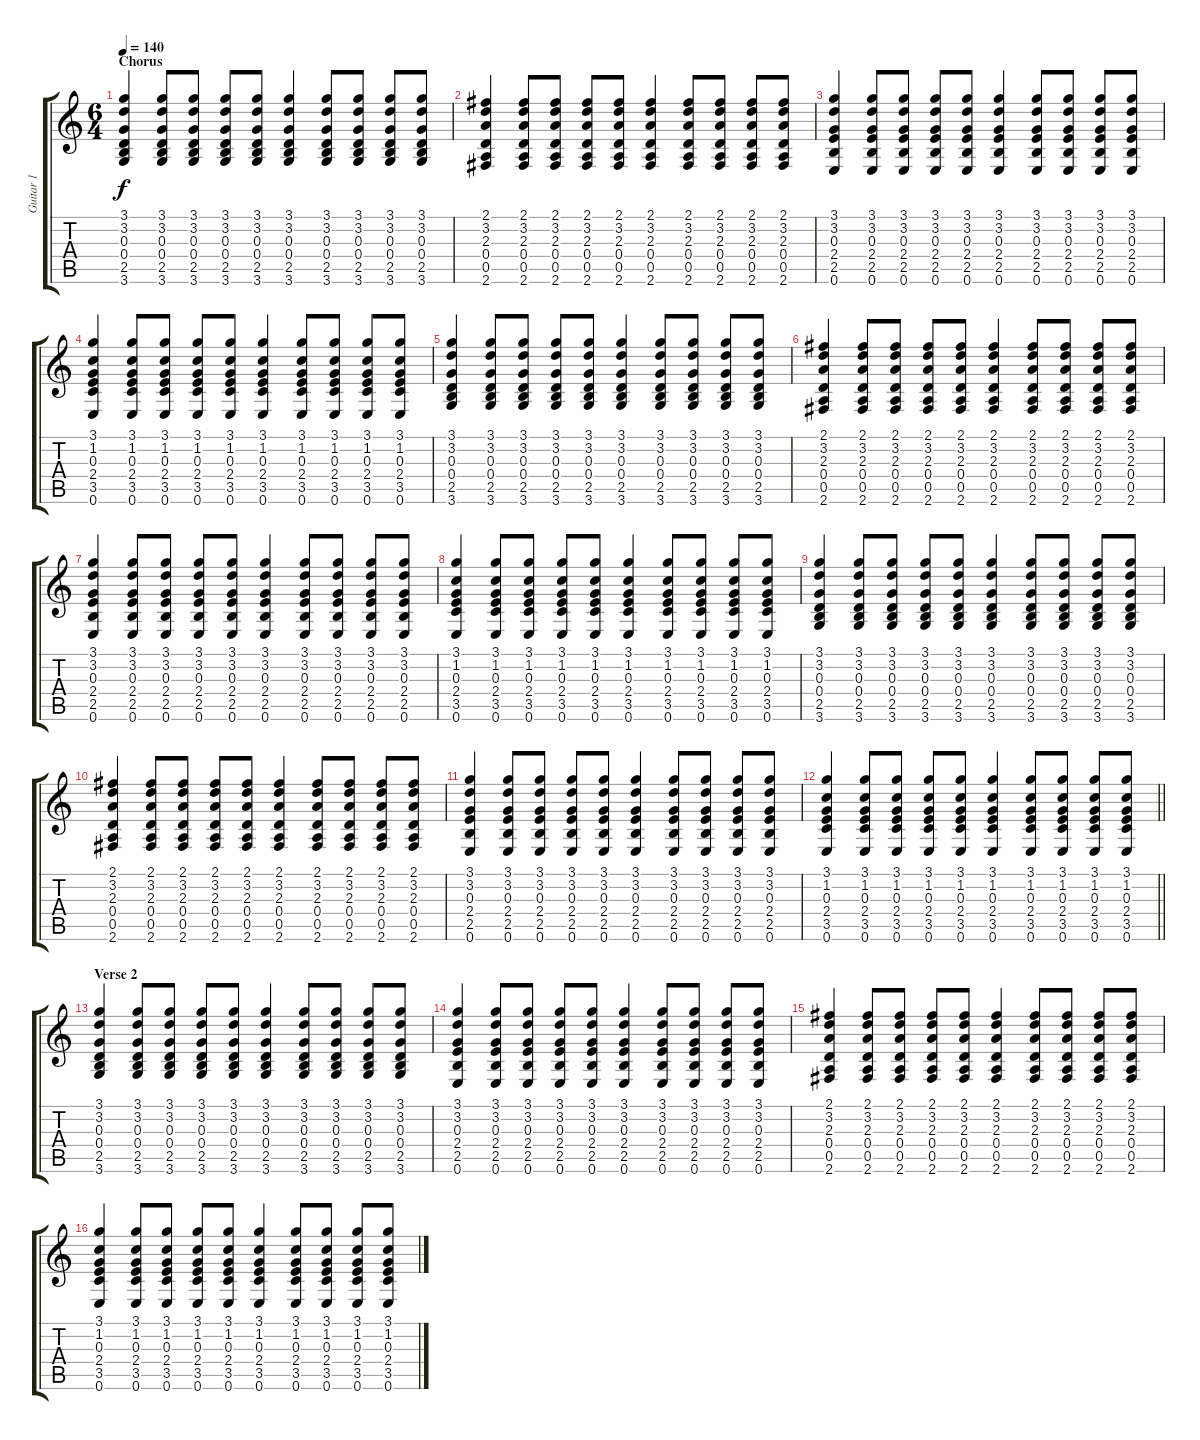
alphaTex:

\track ("Guitar 1" "Guitar 1") {instrument acousticguitarsteel}
\staff {score tabs}
\tuning (E4 B3 G3 D3 A2 E2) {hide}
\ts (6 4)
\section ("" "Chorus")
\tempo 140
\clef g2
\ks c
(3.1 3.2 0.3 0.4 2.5 3.6).4{dy f} (3.1 3.2 0.3 0.4 2.5 3.6).8 (3.1 3.2 0.3 0.4 2.5 3.6).8 (3.1 3.2 0.3 0.4 2.5 3.6).8 (3.1 3.2 0.3 0.4 2.5 3.6).8 (3.1 3.2 0.3 0.4 2.5 3.6).4 (3.1 3.2 0.3 0.4 2.5 3.6).8 (3.1 3.2 0.3 0.4 2.5 3.6).8 (3.1 3.2 0.3 0.4 2.5 3.6).8 (3.1 3.2 0.3 0.4 2.5 3.6).8 |
(2.1 3.2 2.3 0.4 0.5 2.6).4 (2.1 3.2 2.3 0.4 0.5 2.6).8 (2.1 3.2 2.3 0.4 0.5 2.6).8 (2.1 3.2 2.3 0.4 0.5 2.6).8 (2.1 3.2 2.3 0.4 0.5 2.6).8 (2.1 3.2 2.3 0.4 0.5 2.6).4 (2.1 3.2 2.3 0.4 0.5 2.6).8 (2.1 3.2 2.3 0.4 0.5 2.6).8 (2.1 3.2 2.3 0.4 0.5 2.6).8 (2.1 3.2 2.3 0.4 0.5 2.6).8 |
(3.1 3.2 0.3 2.4 2.5 0.6).4 (3.1 3.2 0.3 2.4 2.5 0.6).8 (3.1 3.2 0.3 2.4 2.5 0.6).8 (3.1 3.2 0.3 2.4 2.5 0.6).8 (3.1 3.2 0.3 2.4 2.5 0.6).8 (3.1 3.2 0.3 2.4 2.5 0.6).4 (3.1 3.2 0.3 2.4 2.5 0.6).8 (3.1 3.2 0.3 2.4 2.5 0.6).8 (3.1 3.2 0.3 2.4 2.5 0.6).8 (3.1 3.2 0.3 2.4 2.5 0.6).8 |
(3.1 1.2 0.3 2.4 3.5 0.6).4 (3.1 1.2 0.3 2.4 3.5 0.6).8 (3.1 1.2 0.3 2.4 3.5 0.6).8 (3.1 1.2 0.3 2.4 3.5 0.6).8 (3.1 1.2 0.3 2.4 3.5 0.6).8 (3.1 1.2 0.3 2.4 3.5 0.6).4 (3.1 1.2 0.3 2.4 3.5 0.6).8 (3.1 1.2 0.3 2.4 3.5 0.6).8 (3.1 1.2 0.3 2.4 3.5 0.6).8 (3.1 1.2 0.3 2.4 3.5 0.6).8 |
(3.1 3.2 0.3 0.4 2.5 3.6).4 (3.1 3.2 0.3 0.4 2.5 3.6).8 (3.1 3.2 0.3 0.4 2.5 3.6).8 (3.1 3.2 0.3 0.4 2.5 3.6).8 (3.1 3.2 0.3 0.4 2.5 3.6).8 (3.1 3.2 0.3 0.4 2.5 3.6).4 (3.1 3.2 0.3 0.4 2.5 3.6).8 (3.1 3.2 0.3 0.4 2.5 3.6).8 (3.1 3.2 0.3 0.4 2.5 3.6).8 (3.1 3.2 0.3 0.4 2.5 3.6).8 |
(2.1 3.2 2.3 0.4 0.5 2.6).4 (2.1 3.2 2.3 0.4 0.5 2.6).8 (2.1 3.2 2.3 0.4 0.5 2.6).8 (2.1 3.2 2.3 0.4 0.5 2.6).8 (2.1 3.2 2.3 0.4 0.5 2.6).8 (2.1 3.2 2.3 0.4 0.5 2.6).4 (2.1 3.2 2.3 0.4 0.5 2.6).8 (2.1 3.2 2.3 0.4 0.5 2.6).8 (2.1 3.2 2.3 0.4 0.5 2.6).8 (2.1 3.2 2.3 0.4 0.5 2.6).8 |
(3.1 3.2 0.3 2.4 2.5 0.6).4 (3.1 3.2 0.3 2.4 2.5 0.6).8 (3.1 3.2 0.3 2.4 2.5 0.6).8 (3.1 3.2 0.3 2.4 2.5 0.6).8 (3.1 3.2 0.3 2.4 2.5 0.6).8 (3.1 3.2 0.3 2.4 2.5 0.6).4 (3.1 3.2 0.3 2.4 2.5 0.6).8 (3.1 3.2 0.3 2.4 2.5 0.6).8 (3.1 3.2 0.3 2.4 2.5 0.6).8 (3.1 3.2 0.3 2.4 2.5 0.6).8 |
(3.1 1.2 0.3 2.4 3.5 0.6).4 (3.1 1.2 0.3 2.4 3.5 0.6).8 (3.1 1.2 0.3 2.4 3.5 0.6).8 (3.1 1.2 0.3 2.4 3.5 0.6).8 (3.1 1.2 0.3 2.4 3.5 0.6).8 (3.1 1.2 0.3 2.4 3.5 0.6).4 (3.1 1.2 0.3 2.4 3.5 0.6).8 (3.1 1.2 0.3 2.4 3.5 0.6).8 (3.1 1.2 0.3 2.4 3.5 0.6).8 (3.1 1.2 0.3 2.4 3.5 0.6).8 |
(3.1 3.2 0.3 0.4 2.5 3.6).4 (3.1 3.2 0.3 0.4 2.5 3.6).8 (3.1 3.2 0.3 0.4 2.5 3.6).8 (3.1 3.2 0.3 0.4 2.5 3.6).8 (3.1 3.2 0.3 0.4 2.5 3.6).8 (3.1 3.2 0.3 0.4 2.5 3.6).4 (3.1 3.2 0.3 0.4 2.5 3.6).8 (3.1 3.2 0.3 0.4 2.5 3.6).8 (3.1 3.2 0.3 0.4 2.5 3.6).8 (3.1 3.2 0.3 0.4 2.5 3.6).8 |
(2.1 3.2 2.3 0.4 0.5 2.6).4 (2.1 3.2 2.3 0.4 0.5 2.6).8 (2.1 3.2 2.3 0.4 0.5 2.6).8 (2.1 3.2 2.3 0.4 0.5 2.6).8 (2.1 3.2 2.3 0.4 0.5 2.6).8 (2.1 3.2 2.3 0.4 0.5 2.6).4 (2.1 3.2 2.3 0.4 0.5 2.6).8 (2.1 3.2 2.3 0.4 0.5 2.6).8 (2.1 3.2 2.3 0.4 0.5 2.6).8 (2.1 3.2 2.3 0.4 0.5 2.6).8 |
(3.1 3.2 0.3 2.4 2.5 0.6).4 (3.1 3.2 0.3 2.4 2.5 0.6).8 (3.1 3.2 0.3 2.4 2.5 0.6).8 (3.1 3.2 0.3 2.4 2.5 0.6).8 (3.1 3.2 0.3 2.4 2.5 0.6).8 (3.1 3.2 0.3 2.4 2.5 0.6).4 (3.1 3.2 0.3 2.4 2.5 0.6).8 (3.1 3.2 0.3 2.4 2.5 0.6).8 (3.1 3.2 0.3 2.4 2.5 0.6).8 (3.1 3.2 0.3 2.4 2.5 0.6).8 |
\barLineRight lightlight
(3.1 1.2 0.3 2.4 3.5 0.6).4 (3.1 1.2 0.3 2.4 3.5 0.6).8 (3.1 1.2 0.3 2.4 3.5 0.6).8 (3.1 1.2 0.3 2.4 3.5 0.6).8 (3.1 1.2 0.3 2.4 3.5 0.6).8 (3.1 1.2 0.3 2.4 3.5 0.6).4 (3.1 1.2 0.3 2.4 3.5 0.6).8 (3.1 1.2 0.3 2.4 3.5 0.6).8 (3.1 1.2 0.3 2.4 3.5 0.6).8 (3.1 1.2 0.3 2.4 3.5 0.6).8 |
\section ("" "Verse 2")
(3.1 3.2 0.3 0.4 2.5 3.6).4 (3.1 3.2 0.3 0.4 2.5 3.6).8 (3.1 3.2 0.3 0.4 2.5 3.6).8 (3.1 3.2 0.3 0.4 2.5 3.6).8 (3.1 3.2 0.3 0.4 2.5 3.6).8 (3.1 3.2 0.3 0.4 2.5 3.6).4 (3.1 3.2 0.3 0.4 2.5 3.6).8 (3.1 3.2 0.3 0.4 2.5 3.6).8 (3.1 3.2 0.3 0.4 2.5 3.6).8 (3.1 3.2 0.3 0.4 2.5 3.6).8 |
(3.1 3.2 0.3 2.4 2.5 0.6).4 (3.1 3.2 0.3 2.4 2.5 0.6).8 (3.1 3.2 0.3 2.4 2.5 0.6).8 (3.1 3.2 0.3 2.4 2.5 0.6).8 (3.1 3.2 0.3 2.4 2.5 0.6).8 (3.1 3.2 0.3 2.4 2.5 0.6).4 (3.1 3.2 0.3 2.4 2.5 0.6).8 (3.1 3.2 0.3 2.4 2.5 0.6).8 (3.1 3.2 0.3 2.4 2.5 0.6).8 (3.1 3.2 0.3 2.4 2.5 0.6).8 |
(2.1 3.2 2.3 0.4 0.5 2.6).4 (2.1 3.2 2.3 0.4 0.5 2.6).8 (2.1 3.2 2.3 0.4 0.5 2.6).8 (2.1 3.2 2.3 0.4 0.5 2.6).8 (2.1 3.2 2.3 0.4 0.5 2.6).8 (2.1 3.2 2.3 0.4 0.5 2.6).4 (2.1 3.2 2.3 0.4 0.5 2.6).8 (2.1 3.2 2.3 0.4 0.5 2.6).8 (2.1 3.2 2.3 0.4 0.5 2.6).8 (2.1 3.2 2.3 0.4 0.5 2.6).8 |
(3.1 1.2 0.3 2.4 3.5 0.6).4 (3.1 1.2 0.3 2.4 3.5 0.6).8 (3.1 1.2 0.3 2.4 3.5 0.6).8 (3.1 1.2 0.3 2.4 3.5 0.6).8 (3.1 1.2 0.3 2.4 3.5 0.6).8 (3.1 1.2 0.3 2.4 3.5 0.6).4 (3.1 1.2 0.3 2.4 3.5 0.6).8 (3.1 1.2 0.3 2.4 3.5 0.6).8 (3.1 1.2 0.3 2.4 3.5 0.6).8 (3.1 1.2 0.3 2.4 3.5 0.6).8
